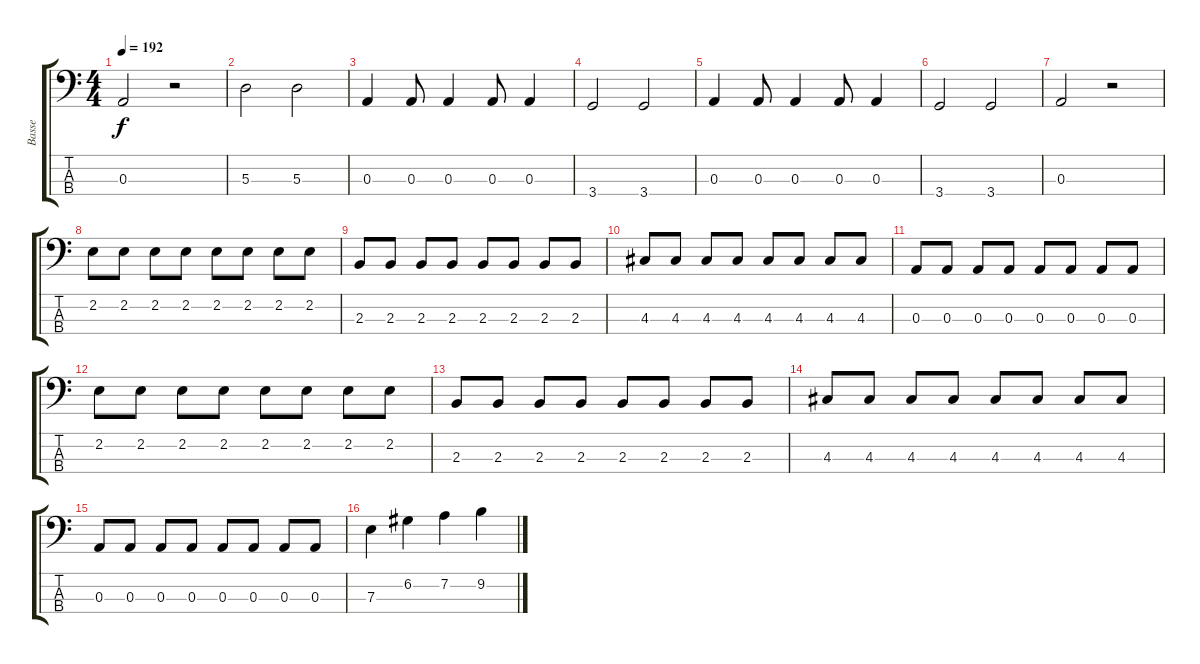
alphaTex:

\track ("Basse" "Basse") {instrument electricbasspick}
\staff {score tabs}
\tuning (G2 D2 A1 E1) {hide}
\ts (4 4)
\tempo 192
\clef f4
\ks c
0.3.2{dy f} r.2 |
5.3.2 5.3.2 |
0.3.4 0.3.8 0.3.4 0.3.8 0.3.4 |
3.4.2 3.4.2 |
0.3.4 0.3.8 0.3.4 0.3.8 0.3.4 |
3.4.2 3.4.2 |
0.3.2 r.2 |
2.2.8 2.2.8 2.2.8 2.2.8 2.2.8 2.2.8 2.2.8 2.2.8 |
2.3.8 2.3.8 2.3.8 2.3.8 2.3.8 2.3.8 2.3.8 2.3.8 |
4.3.8 4.3.8 4.3.8 4.3.8 4.3.8 4.3.8 4.3.8 4.3.8 |
0.3.8 0.3.8 0.3.8 0.3.8 0.3.8 0.3.8 0.3.8 0.3.8 |
2.2.8 2.2.8 2.2.8 2.2.8 2.2.8 2.2.8 2.2.8 2.2.8 |
2.3.8 2.3.8 2.3.8 2.3.8 2.3.8 2.3.8 2.3.8 2.3.8 |
4.3.8 4.3.8 4.3.8 4.3.8 4.3.8 4.3.8 4.3.8 4.3.8 |
0.3.8 0.3.8 0.3.8 0.3.8 0.3.8 0.3.8 0.3.8 0.3.8 |
7.3.4 6.2.4 7.2.4 9.2.4
